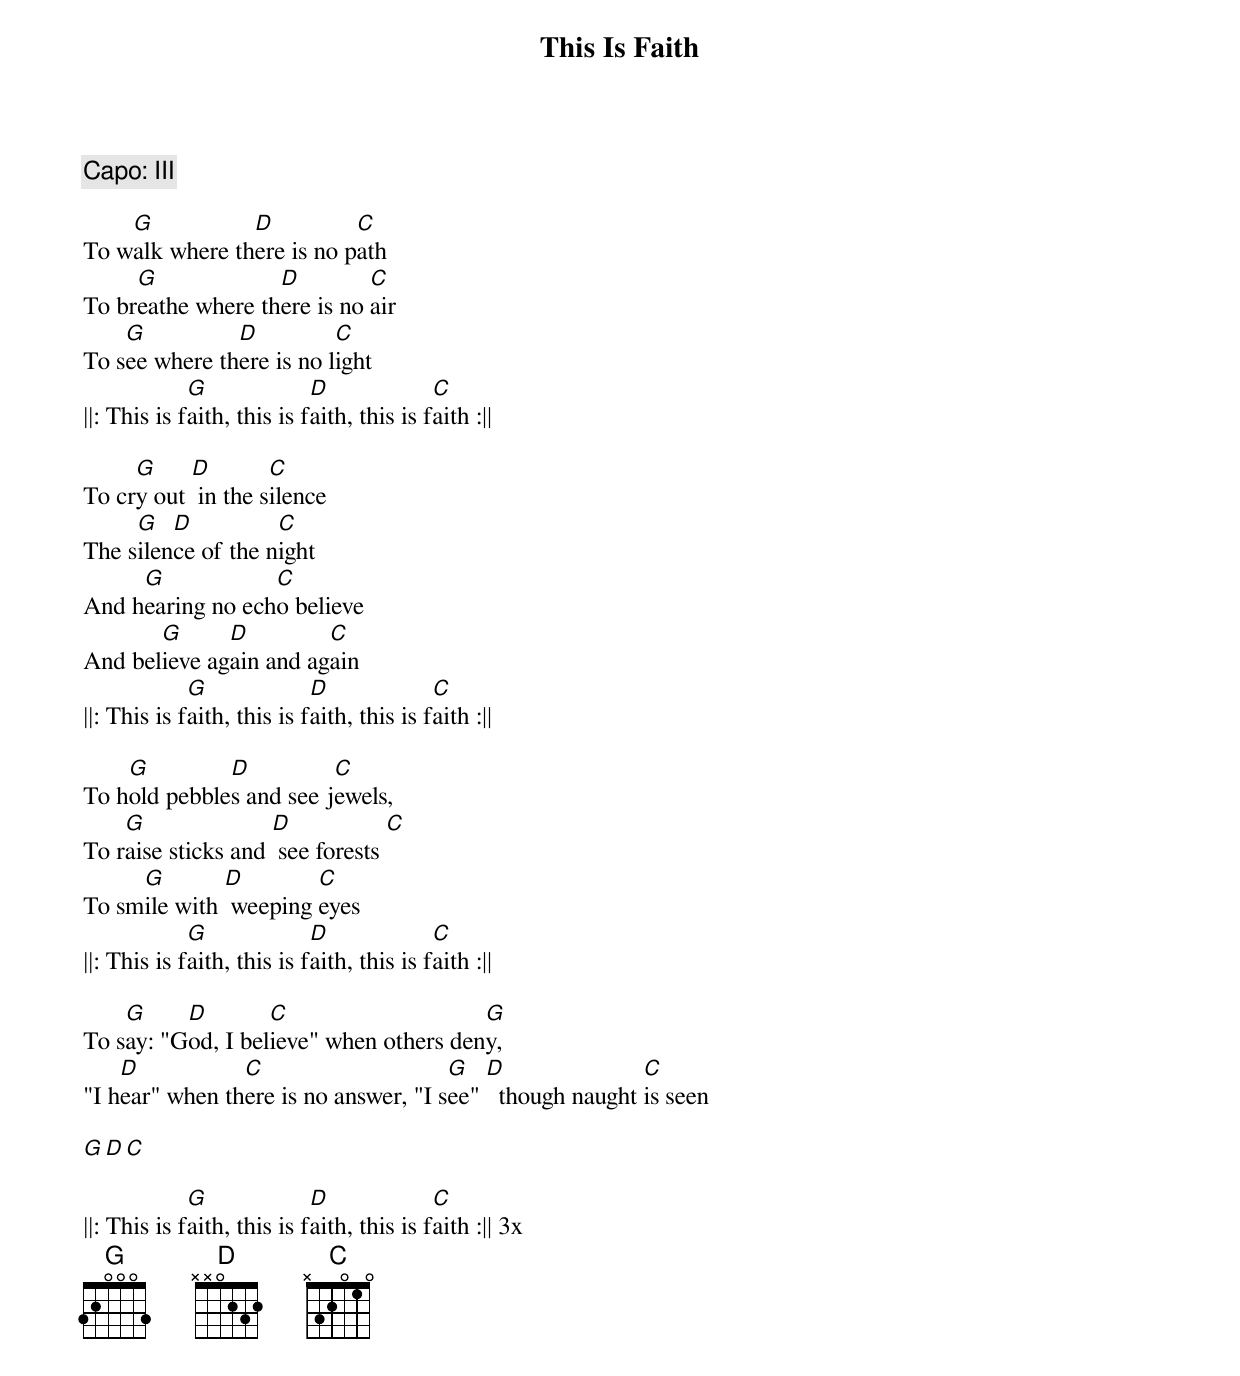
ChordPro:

{title: This Is Faith}
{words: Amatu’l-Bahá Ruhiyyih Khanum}
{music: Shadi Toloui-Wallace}
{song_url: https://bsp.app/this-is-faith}
{c: Capo: III}

To w[G]alk where th[D]ere is no p[C]ath
To br[G]eathe where th[D]ere is no [C]air
To s[G]ee where th[D]ere is no l[C]ight
||: This is f[G]aith, this is f[D]aith, this is f[C]aith :||

To cr[G]y out [D] in the s[C]ilence
The s[G]ilen[D]ce of the n[C]ight
And h[G]earing no ech[C]o believe
And bel[G]ieve ag[D]ain and ag[C]ain
||: This is f[G]aith, this is f[D]aith, this is f[C]aith :||

To h[G]old pebble[D]s and see j[C]ewels,
To r[G]aise sticks and [D] see forests [C]
To sm[G]ile with [D] weeping [C]eyes
||: This is f[G]aith, this is f[D]aith, this is f[C]aith :||

To s[G]ay: "G[D]od, I bel[C]ieve" when others den[G]y,
"I h[D]ear" when th[C]ere is no answer, "I s[G]ee" [D]  though naught [C]is seen

[G][D][C]

||: This is f[G]aith, this is f[D]aith, this is f[C]aith :|| 3x
